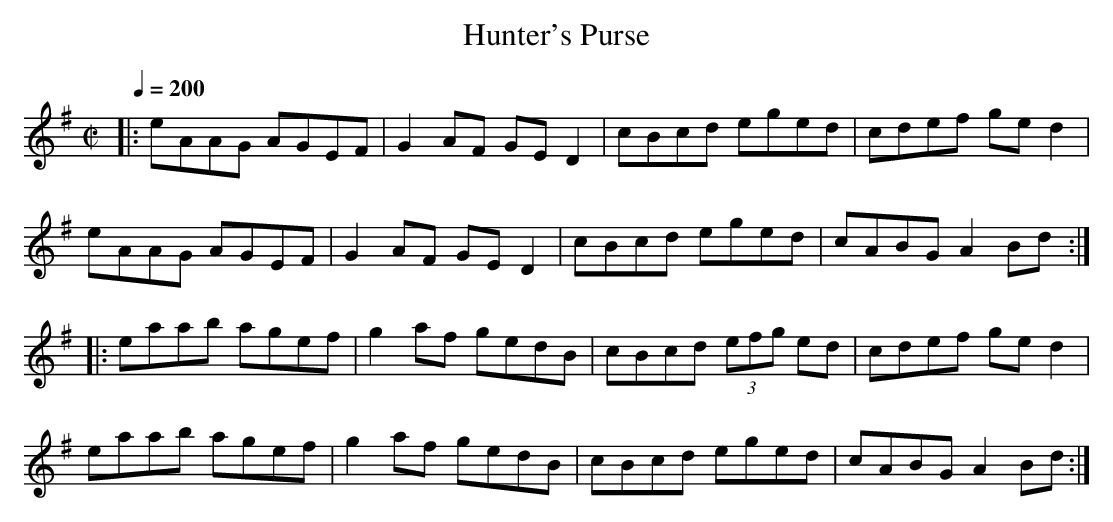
X:1
T:Hunter's Purse
M:C|
L:1/8
Q:1/4=200
K:G % A dorian
|:eAAG AGEF|G2AF GED2|cBcd eged|cdef ged2|
eAAG AGEF|G2AF GED2|cBcd eged|cABG A2Bd:|
|:eaab agef|g2af gedB|cBcd  (3efg ed|cdef ged2|
eaab agef|g2af gedB|cBcd eged|cABG A2Bd:|
